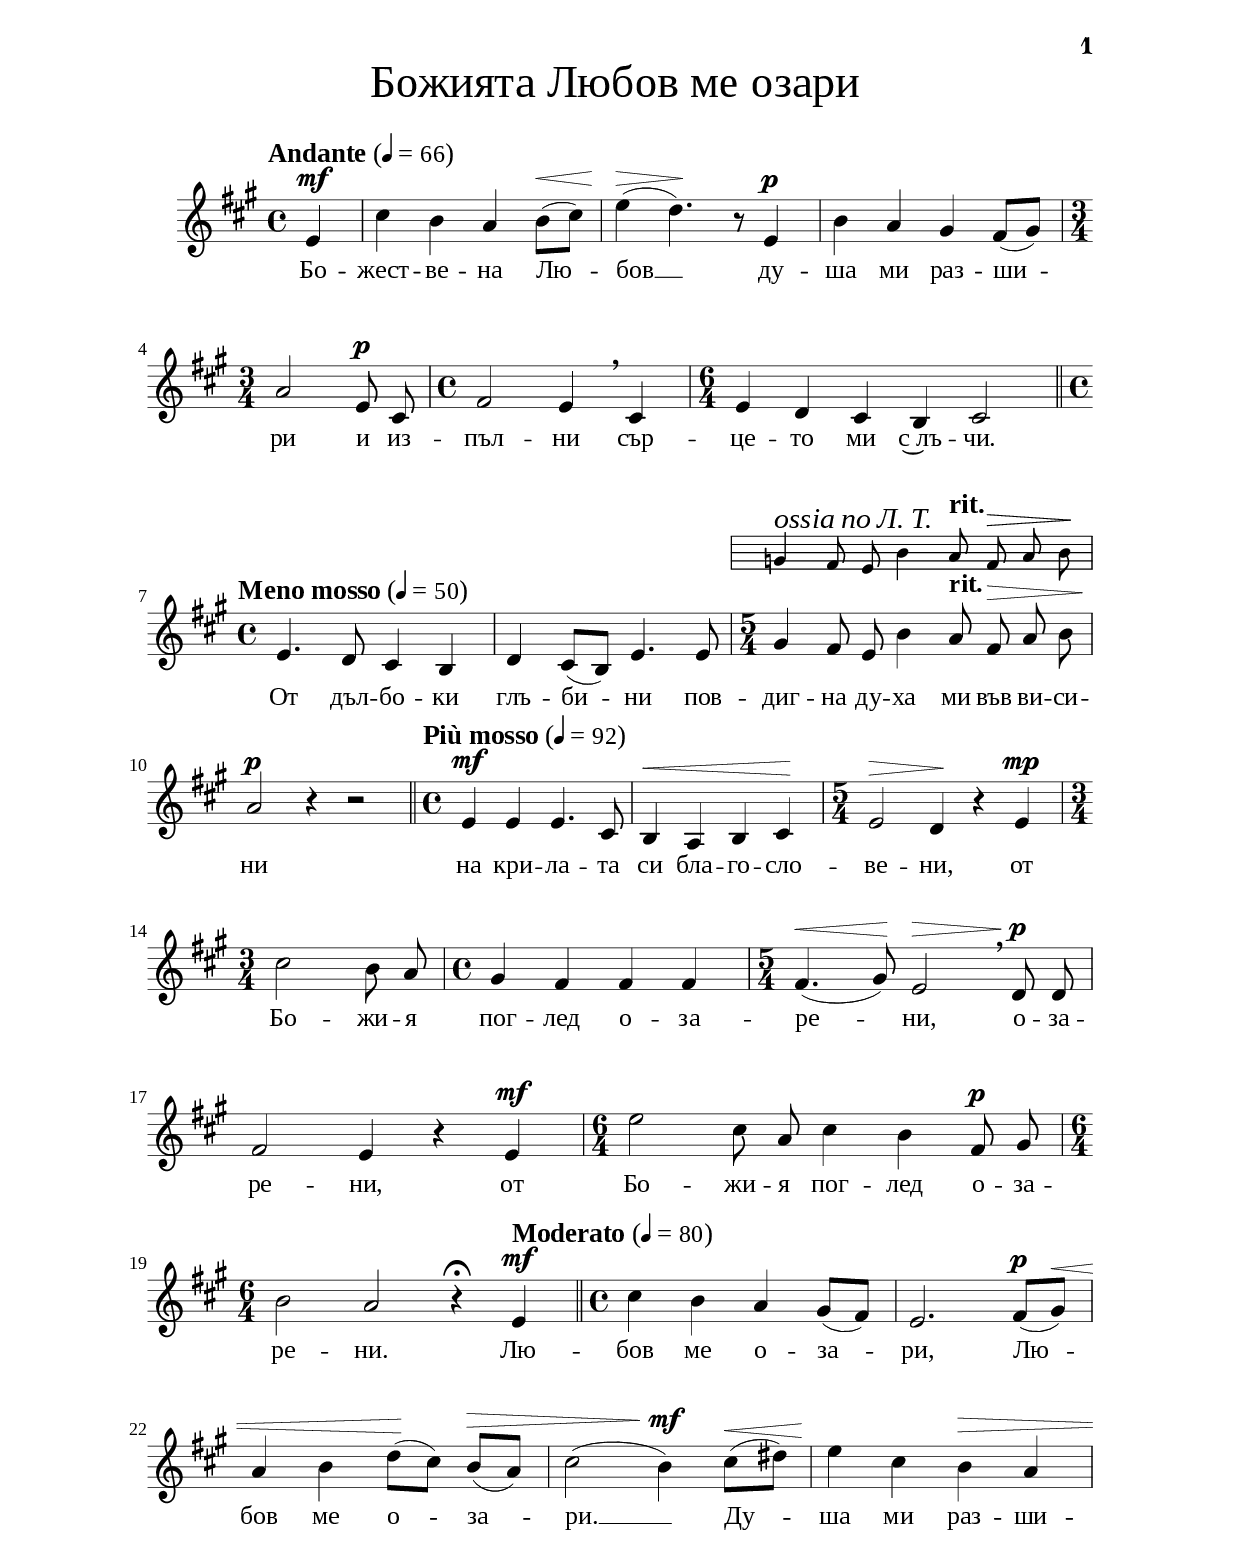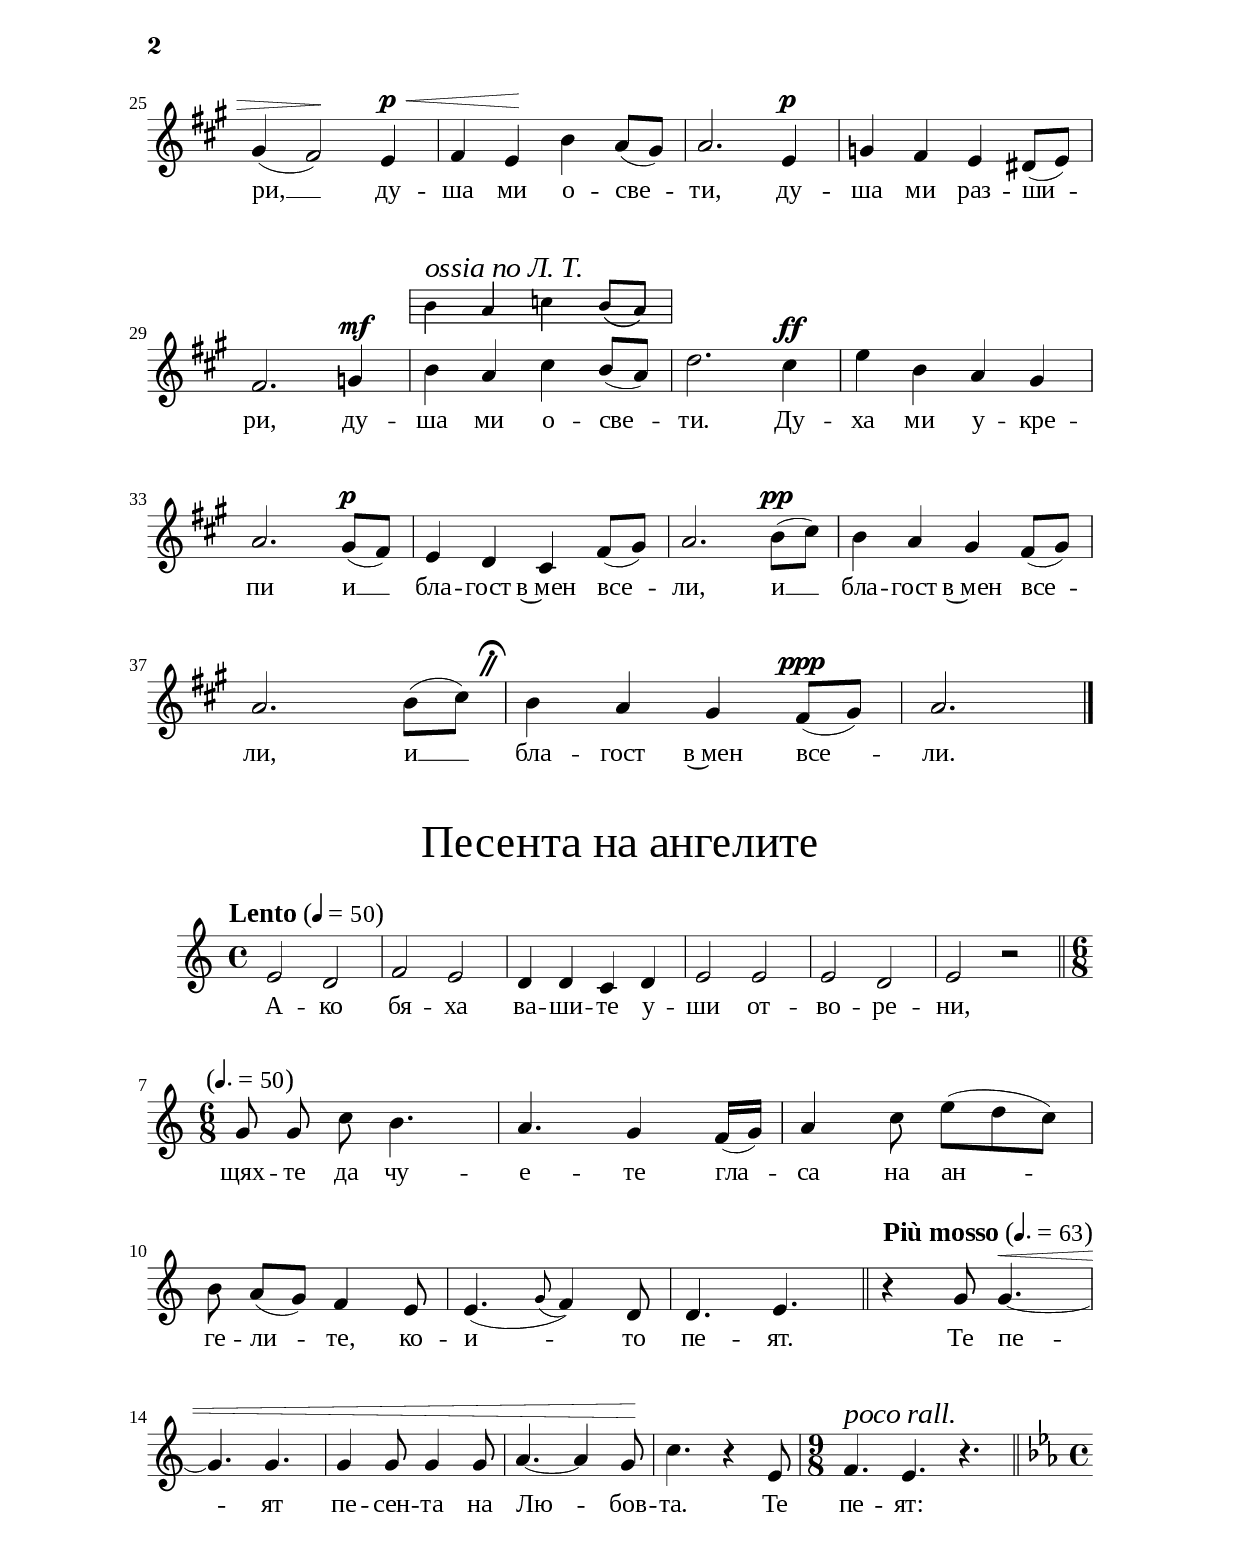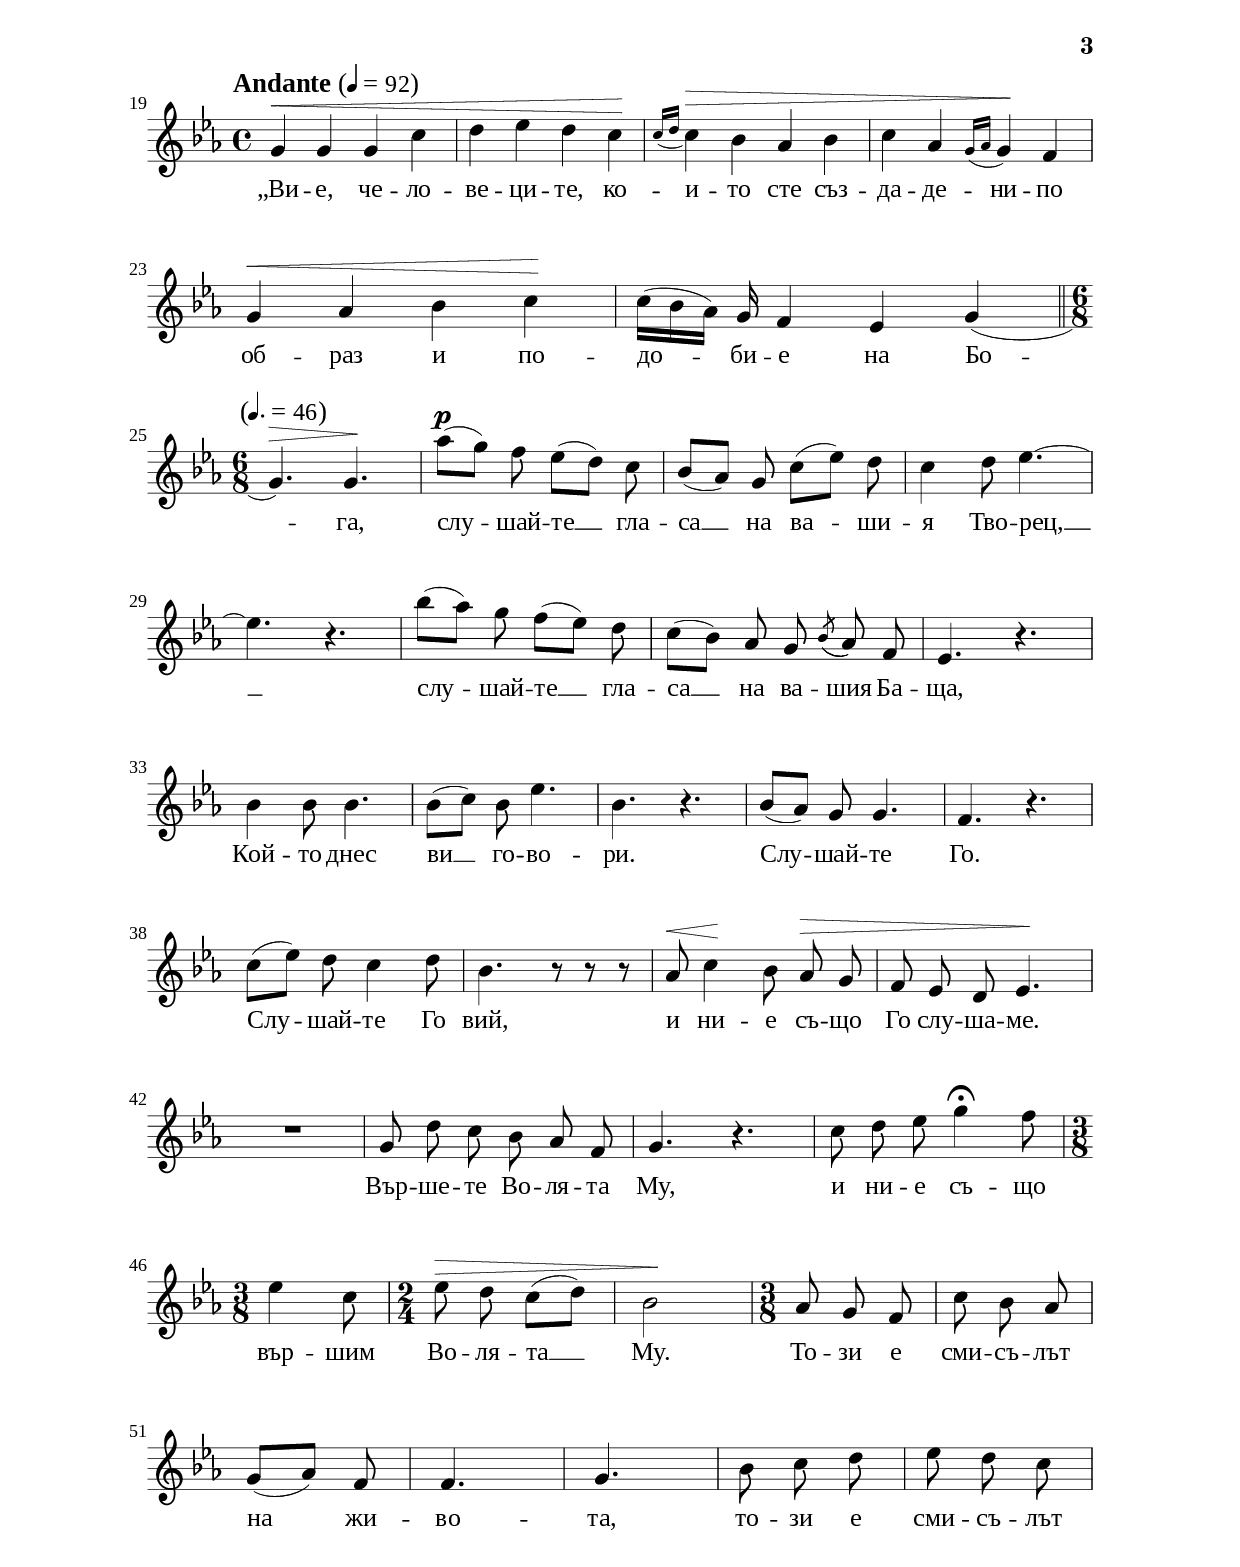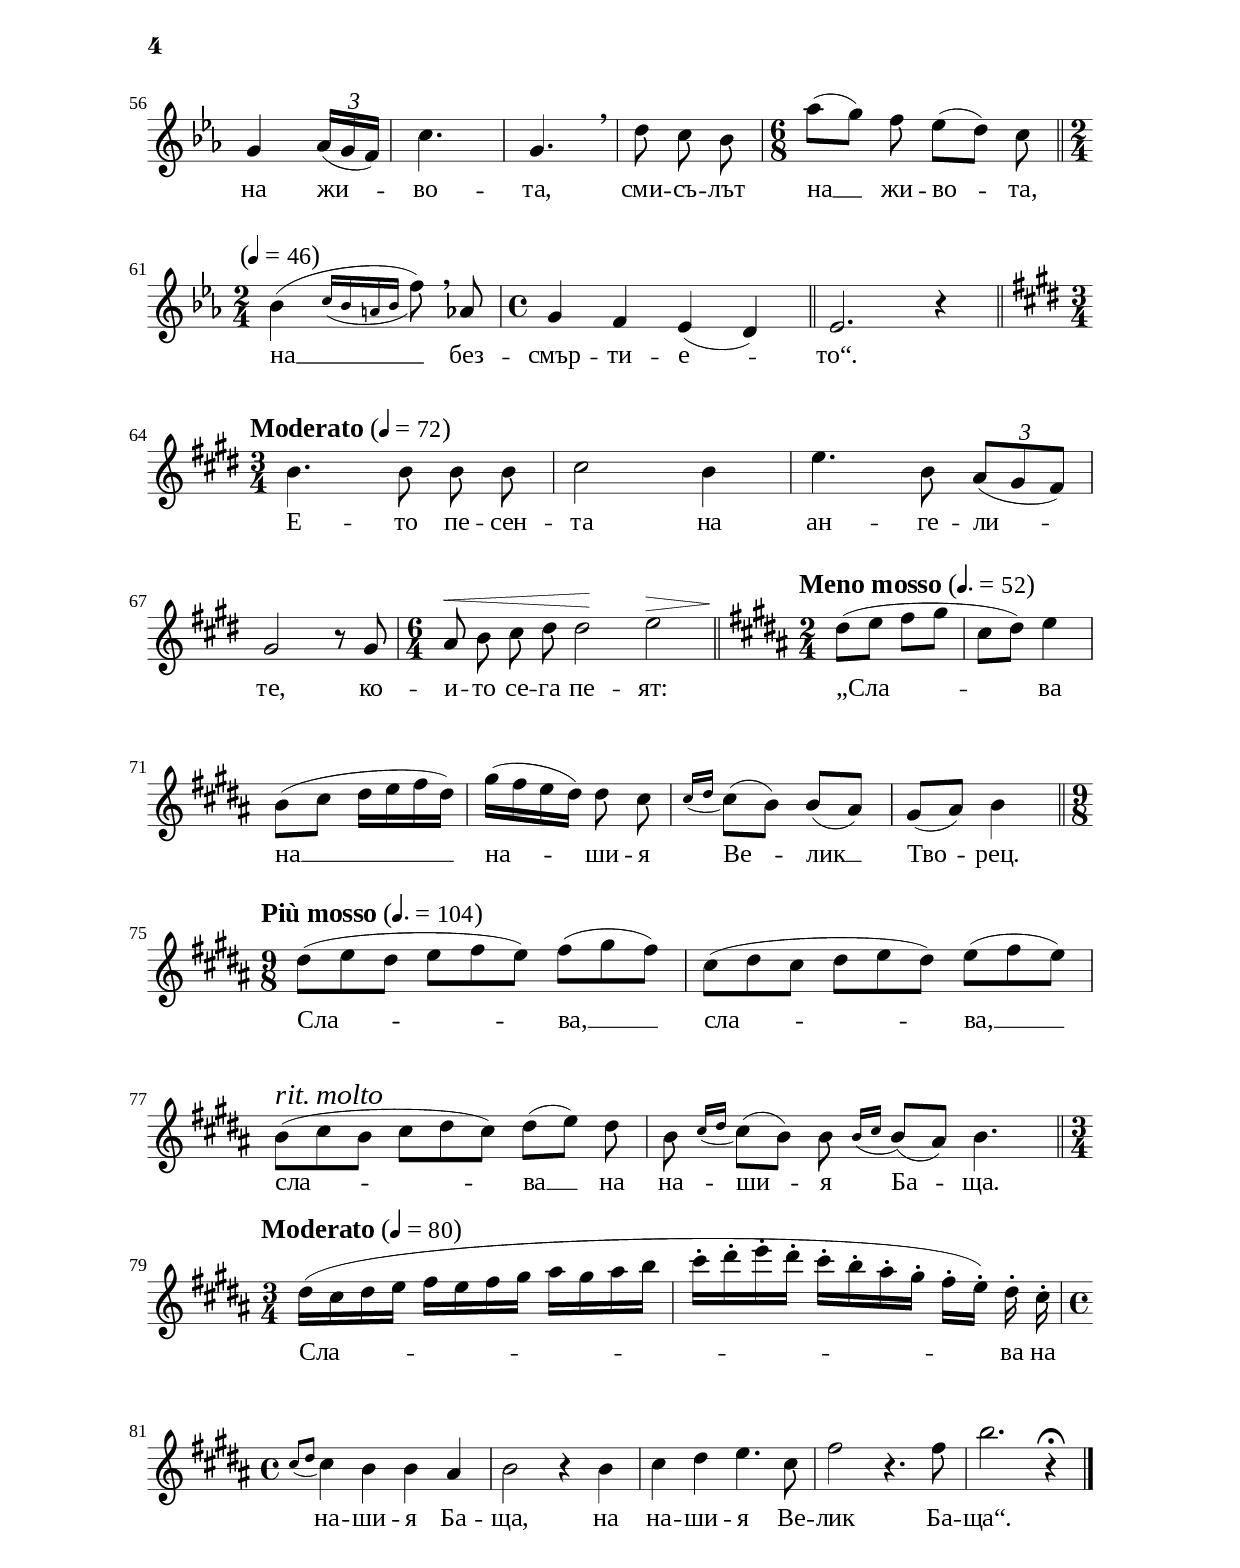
\version "2.24.4"

% include paper part and global functions
\include "include/globals.ily"

\bookpart {
  \label #'ref206
  \tocItem \markup "Божията Любов ме озари"
  \include "include/bookpart-paper.ily"
  \score {
    \include "include/score-layout.ily"
    \new Staff = main \absolute {
      \clef treble
      \key a \major
      \time 4/4
      \tempoFunc "Andante" 4 "66"
      \autoBeamOff
      \partial 4
      e'4 ^\mf  | % 2
      cis''4  b'4  a'4  b'8 ( [ ^\<
      cis''8 ) ] | % 3
      e''4 ( ^\! ^\>  d''4. ) \! r8  e'4^\p | % 4
      b'4  a'4  gis'4  fis'8 ( [
      gis'8 ) ] \break| % 5
      \time 3/4  | % 5
      a'2  e'8  ^\p  cis'8   | % 6
      \time 4/4  | % 6
      fis'2  e'4   \breathe cis'4 | % 7
      \time 6/4  | % 7
      e'4  d'4  cis'4  b4  cis'2 \bar
      "||"
      \time 4/4  \break | % 8
      | % 8
      \tempoFunc "Meno mosso" 4 "50"
      e'4.  d'8  cis'4  b4 | % 9
      d'4  cis'8 ( [  b8 ) ]  e'4.  e'8 |
      \time 5/4  |
      <<
        {
          gis'4 fis'8 e'8 b'4 \tempo "rit." a'8 fis'8 ^\> a'8  b'8 \break |
        }
        \new Staff \with {
          \override VerticalAxisGroup.default-staff-staff-spacing =
          #'((basic-distance . 5.5)
             (padding . 1))
          \remove "Time_signature_engraver"
          alignAboveContext = #"main"
          fontSize = #-1.5
          \override StaffSymbol.staff-space = #(magstep -2)
          \override StaffSymbol.thickness = #(magstep -2)
          firstClef = ##f
        }
        {  \time 5/4  \autoBeamOff g'!4^\markup { \huge \italic "ossia по Л. Т." } f'8 e'8 b'4 a'8_\markup { \large \bold "rit." } f'8 ^\> a'8  b'8^\!  \break |  }
      >>

      a'2 ^\! ^\p r4 r2 \bar "||"
      \time 4/4   | % 12
      \tempoFunc "Più mosso" 4 "92" e'4 ^\mf

      e'4
      e'4.   cis'8 | % 13
      b4 ^\<  a4  b4  cis'4 ^\!  | % 14
      \time 5/4  | % 14
      e'2 ^\>  d'4 ^\! r4  e'4 ^\mp \break | % 15
      \time 3/4  | % 15
      cis''2  b'8   a'8  | % 16
      \time 4/4  | % 16
      gis'4  fis'4  fis'4  fis'4 | % 17
      \time 5/4  | % 17
      fis'4. ( ^\<  gis'8 ) ^\!  e'2 ^\> \breathe d'8
      ^\!  ^\p  d'8 \break | % 18
      fis'2  e'4 r4  e'4 ^\mf | % 19
      \time 6/4  | % 19
      e''2  cis''8   a'8   cis''4
      b'4  fis'8  ^\p  gis'8 | \time 6/4 \break

      b'2  a'2 r4 ^\fermata
      \tempoFunc "Moderato" 4 "80"
      e'4
      ^\mf | % 21
      \time 4/4  | \bar "||" % 21
      cis''4  b'4  a'4  gis'8 ( [
      fis'8 ) ]  | % 22
      e'2.  fis'8 ( [ ^\p  gis'8 ) ] ^\< \break | % 23
      a'4  b'4  d''8 ( [ ^\!  cis''8 )
      ]  b'8 ( [ ^\>  a'8 ) ] | % 24
      cis''2 (  b'4 ) ^\! ^\mf  cis''8 ( [ ^\<
      dis''8 ) ] | % 25
      e''4 ^\!  cis''4  b'4 ^\>  a'4 |\break % 26
      gis'4 (  fis'2 ) ^\!  e'4 ^\p ^\<  | % 27
      fis'4  e'4 ^\! b'4  a'8 ( [
      gis'8 ) ] | % 28
      a'2.  e'4 ^\p | % 29
      g'4  fis'4  e'4  dis'8 ( [  e'8
      ) ] | \break
      fis'2.  g'4 ^\mf  | % 31

      <<
        {

          b'4  a'4  cis''4  b'8 ( [  a'8 ])
        }

        \new Staff \with {
          \override VerticalAxisGroup.default-staff-staff-spacing =
          #'((basic-distance . 5.5)
             (padding . 1))
          \remove "Time_signature_engraver"
          alignAboveContext = #"main"
          fontSize = #-1.5
          \override StaffSymbol.staff-space = #(magstep -2)
          \override StaffSymbol.thickness = #(magstep -2)
          firstClef = ##f
        }
        {  b'4^\markup { \huge \italic "ossia по Л. Т."}  a'4  c''!4  b'8 ( [  a'8 ])  }
      >>


      | % 32


      d''2.  cis''4 ^\ff  | % 33
      e''4  b'4  a'4  gis'4 | \break % 34
      a'2.  gis'8 ( [ ^\p  fis'8 ) ]  | % 35
      e'4  d'4  cis'4  fis'8 ( [  gis'8
      ) ] | % 36
      a'2.  b'8 ( [ ^\pp  cis''8 ) ]
      | % 37
      b'4  a'4  gis'4  fis'8 ( [
      gis'8 ) ] | \break % 38
      a'2.  b'8 ( [  cis''8 ) ]
      ^\markup {
        \override #'(baseline-skip . 1.2)
        \column {
          \line { "   " \musicglyph #"scripts.ufermata"}
          \line { "   " \musicglyph #"scripts.caesura.straight" }
        }
      }
      | % 39
      b'4  a'4  gis'4  fis'8 ( [ ^\ppp
      gis'8 ) ] |
      a'2. \bar "|."
    }

    \addlyrics {
      Бо -- жест -- ве -- на Лю -- бов __
      ду -- ша ми раз -- ши -- ри
      и из -- пъл -- ни сър -- це -- то
      ми с~лъ -- чи. От дъл -- бо -- ки
      глъ -- би -- ни пов -- диг -- на
      ду -- ха ми във ви -- си -- ни на
      кри -- ла -- та си бла -- го -- сло
      -- ве -- ни, от Бо -- жи -- я пог --
      лед о -- за -- ре -- ни, о -- за
      -- ре -- ни, от Бо -- жи -- я пог --
      лед о -- за -- ре -- ни. Лю -- бов
      ме о -- за -- ри, Лю -- бов
      ме о -- за -- ри. __ Ду --
      ша ми раз -- ши -- ри,  __ ду --
      ша ми о -- све  -- ти, ду -- ша
      ми раз -- ши  -- ри, ду -- ша ми
      о -- све -- ти. Ду -- ха ми у --
      кре -- пи и __  бла -- гост в~мен
      все -- ли, и __ бла -- гост
      в~мен все -- ли, и __ бла --
      гост в~мен все -- ли.}

      \header {
        title = \titleFunc #'ref_desc_14 "Божията Любов ме озари " " Božijata Ljubov me ozari"
      }

      \midi{}

    } % score

    \label #'ref207
    \tocItem \markup "Песента на ангелите "
    \include "include/bookpart-paper.ily"
    \score {
      \include "include/score-layout.ily"

      \new Voice \absolute {
        \clef treble
        \key c \major
        \time 4/4
        \tempoFunc "Lento" 4 "50"
        \autoBeamOff
        \override Hairpin.to-barline = ##f
        \override Hairpin.after-line-breaking = ##t
        e'2  d'2 |  f'2  e'2 | % 2
        d'4  d'4  c'4  d'4 |  e'2
        e'2 | % 3
        e'2  d'2 | e'2 r2 | \break % 4
        \time 6/8  | \bar"||" % 4
        \tempoFunc "" 4. "50"
        g'8  g'8 c''8 b'4.  | % 5
        a'4.  g'4  f'16 ( [  g'16 ) ] | % 6
        a'4 c''8 e''8 ( [ d''8
        c''8 ) ] |\break  % 7
        b'8  a'8 ( [  g'8 ) ]  f'4  e'8
        | % 8
        e'4. ( \appoggiatura {  g'8 }  f'4 )
        d'8 | % 9
        d'4.  e'4. \bar"||" |
        \tempoFunc "Più mosso" 4. "63"
        r4  g'8
        g'4. ~ ^\< |  \break % 11
        g'4.  g'4. | % 12
        g'4  g'8  g'4  g'8 | % 13
        a'4. ~  a'4  g'8 _\!  | % 14
        c''4.  r4  e'8 |  % 15
        \time 9/8  | % 15
        f'4. ^\markup{ \huge \italic {poco rall.} }  e'4. r4. \bar
        "||" \break
        \key es \major \time 4/4 | % 16
        \tempoFunc "Andante" 4 "92"
        g'4 ^\<  g'4  g'4 c''4 | d''4
        es''4 d''4 c''4 ^\! | % 17
        \grace {  c''16 ( [  d''16 ] } c''4 ) ^\>
        bes'4  as'4 bes'4 | c''4
        as'4 \grace {  g'16 ( [  as'16 ] }  g'4 )
        ^\! f'4 | \break % 18
        g'4 ^\<  as'4 bes'4 c''4  ^\!
        c''16 ( [ bes'16  as'16 )  ] g'16
        f'4  es'4  g'4 (\bar "||"
        \break | % 19
        \time 6/8  | % 19
        \tempoFunc "" 4. "46"
        g'4. ^\> ) g'4.  ^\! |
        as''8 ( [ ^\p g''8 ) ] f''8
        es''8 ( [ d''8 ) ] c''8 | % 21
        bes'8 ( [  as'8 ) ]  g'8 c''8 ( [
        es''8 ) ] d''8 | % 22
        c''4 d''8 es''4. ~ \break | % 23
        es''4. r4. | % 24
        bes''8 ( [ as''8 ) ] g''8
        f''8 ( [ es''8 ) ] d''8 | % 25
        c''8 ( [ bes'8 ) ]  as'8  g'8
        \acciaccatura {  bes'8 ( }  as'8 )  f'8 | % 26
        es'4. r4. \break | % 27
        bes'4 bes'8 bes'4. | % 28
        bes'8 ( [ c''8 ) ] bes'8
        es''4. | % 29
        bes'4. r4. |
        bes'8 ( [  as'8 ) ]  g'8  g'4. | % 31
        f'4. r4. \break| % 32
        c''8 ( [ es''8 ) ] d''8 c''4
        d''8 | % 33
        bes'4. r8 r8 r8 | as'8 ^\<  % 34
        c''4 ^\! bes'8  as'8 ^\>  g'8 |
        f'8 es'8   d'8
        es'4. ^\! \break | % 36
        R2. | % 37
        g'8 d''8 c''8 bes'8
        as'8  f'8 | % 38
        g'4. r4. | % 39
        c''8 d''8 es''8 g''4
        ^\fermata f''8 \break |
        \time 3/8  |
        es''4 c''8 | % 41
        \time 2/4  | % 41
        es''8 ^\> d''8 c''8 ( [ d''8
        ) ] | % 42
        bes'2 ^\! | % 43
        \time 3/8  | % 43
        as'8  g'8  f'8 | % 44
        c''8 bes'8  as'8 \break | % 45
        g'8 ( [  as'8 ) ]  f'8 | % 46
        f'4. | % 47
        g'4. | % 48
        bes'8 c''8 d''8 | % 49
        es''8 d''8 c''8 \break |
        g'4 \once \omit TupletBracket
        \times 2/3  {
          as'16 ( [  g'16  f'16 ) ]
        }
        | % 51
        c''4. | % 52
        g'4.  \breathe | % 53
        d''8 c''8 bes'8 | % 54
        \time 6/8  | % 54
        as''8 ( [ g''8 ) ] f''8 es''8
        ( [ d''8 ) ] c''8 \bar "||"
        \break | % 55
        \time 2/4  | % 55
        \tempoFunc "" 4 "46" | % 55
        bes'4 ( \acciaccatura {
          c''16 [bes'16 a'16
          bes'16 ]
        }
        f''8 )  \breathe as'8  | % 56
        \time 4/4  | % 56
        g'4  f'4  es'4 (  d'4 ) \bar "||"
        es'2. r4 \bar "||"
        \break | % 58
        \once \override Staff.KeyCancellation.break-visibility = #all-invisible
        \key e \major \time 3/4 | % 58
        \tempoFunc "Moderato" 4 "72"
        b'4. b'8 b'8 b'8 | % 59
        cis''2 b'4 |
        e''4. b'8 \once \omit TupletBracket
        \times 2/3  {
          a'8 ( [  gis'8  fis'8 ) ]
        }
        | \break % 61
        gis'2 r8  gis'8 | % 62
        \time 6/4  | % 62
        a'8 ^\< b'8 cis''8 dis''8
        dis''2 ^\!
        \once \override Hairpin.to-barline = ##t
        e''2 ^\> \bar "||"
        \key b \major \time 2/4 | % 63
        \tempoFunc "Meno mosso" 4. "52"
        dis''8 ( [ _\! e''8 ] fis''8 [
        gis''8 ] | % 64
        cis''8 [ dis''8 ) ] e''4 | \break % 65
        b'8 ( [ cis''8 ] dis''16 [
        e''16 fis''16 dis''16 ) ]  | % 66
        gis''16 ( [ fis''16 e''16
        dis''16 ) ] dis''8 cis''8 | % 67
        \grace {  cis''16 ( [  dis''16 ] } cis''8 )
        ( [ b'8 ) ]  b'8 ( [  ais'8 ) ] | % 68
        gis'8 ( [  ais'8 ) ] b'4 \bar "||" \break
        \time 9/8  | % 69
        \tempoFunc "Più mosso" 4. "104"
        dis''8 ( [  e''8
        dis''8 ] e''8 [
        fis''8 e''8 ) ] fis''8 ( [ gis''8
        fis''8 ) ]  |
        cis''8 ( [ dis''8 cis''8 ]
        dis''8 [ e''8 dis''8 ) ] e''8 ( [
        fis''8 e''8 ) ] | \break % 71
        b'8 ( [ ^\markup{ \huge \italic {rit. molto} } cis''8
        b'8 ] cis''8 [ dis''8 cis''8
        ) ] dis''8 (  [e''8] ) dis''8  | % 72

        b'8  \acciaccatura { cis''16  [  dis''16 ] }
        cis''8 [( b'8 )]

        b'8  \acciaccatura { b'16 [  cis''16 ] }
        b'8 [( ais'8 )]

        b'4. \break | % 73
        \time 3/4  | \bar "||" % 73
        \tempoFunc "Moderato" 4 "80"
        \once \override Slur.positions = #'(1.5 . 3.4) dis''16 ( [ cis''16 dis''16
        e''16 ] fis''16 [ e''16 fis''16
        gis''16 ] ais''16 [ gis''16
        ais''16 b''16  ] | cis'''16  -. [
        dis'''16 -. e'''16 -. dis'''16 -. ]
        cis'''16 -. [ b''16 -. ais''16 -.
        gis''16  -. ] fis''16 -. [e''16] )
        -. dis''16 -. cis''16 -. | \break
        \time 4/4
        \acciaccatura {  cis''8 [  dis''8 ] } cis''4
        b'4 b'4 ais'4  |
        b'2 r4 b'4 | cis''4 dis''4 e''4. cis''8
        |

        fis''2  r4. fis''8 | b''2. r4 \fermata \bar "|."
      }

      \addlyrics {
        А
        -- ко бя -- ха ва -- ши -- те у -- ши
        от -- во -- ре -- ни, щях -- те да
        чу -- е -- те гла -- са на ан
        --  ге -- ли -- те, ко -- и
        --  то пе -- ят. Те пе --
        ят пе -- сен -- та на Лю -- бов
        -- та. Те пе -- ят: „Ви -- е, че --
        ло -- ве -- ци -- те, ко -- и --
        то сте съз -- да -- де -- ни --
        по об -- раз и по -- до --
        би -- е на Бо -- га, слу -- шай
        -- те __  гла -- са __  на ва --
        ши -- я Тво -- рец, __ слу --
        шай -- те __  гла -- са __  на ва
        -- шия Ба -- ща, Кой -- то днес
        ви __  го -- во -- ри. Слу -- шай
        -- те Го. Слу -- шай -- те Го
        вий, и ни -- е съ -- що Го слу --
        ша -- ме. Вър -- ше -- те Во -- ля --
        та Му, и ни -- е съ -- що вър --
        шим Во -- ля -- та __  Му. То -- зи
        е сми -- съ -- лът на  жи -- во
        -- та, то -- зи е сми -- съ -- лът
        на жи --  во -- та, сми -- съ
        -- лът на __ жи -- во -- та, на __
        без -- смър -- ти
        -- е -- то“. Е -- то пе -- сен --
        та на ан -- ге -- ли  --  те,
        ко -- и -- то се -- га пе -- ят:
        „Сла -- ва на __
        на --
        ши -- я Ве -- лик __
        Тво -- рец. Сла --
        ва, __  сла --
        ва, __  сла --
        ва __ на на   -- ши --
        я Ба -- ща. Сла -- ва на на -- ши -- я Ба
        -- ща, на на -- ши -- я Ве -- лик Ба -- ща“.}

        \header {
          title = \titleFunc #'ref_desc_19 "Песента на ангелите" "Pesenta na angelite"
        }

        \midi{}

      } % score



    } % bookpart

    % Più mosso
    %
